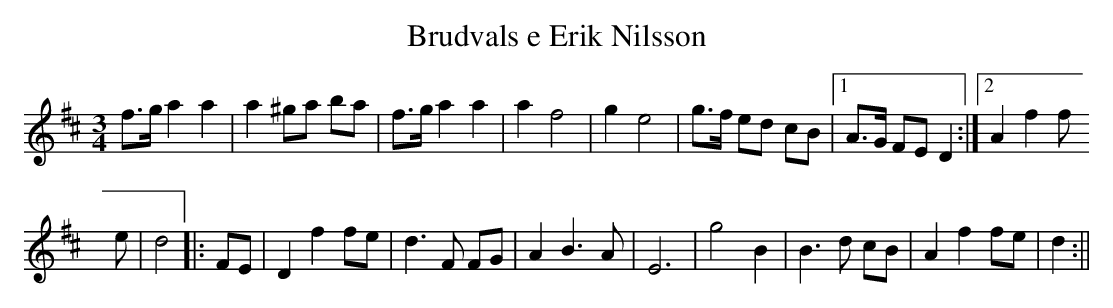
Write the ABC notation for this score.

X:1
T:Brudvals e Erik Nilsson
L:1/8
M:3/4
K:D
f>g a2 a2|a2 ^ga ba|f>g a2 a2|a2 f4|g2 e4|g>f ed cB|1A>G FE D2:|2A2 f2 f
e| d4|:FE|D2 f2 fe|d3F FG|A2 B3A|E6|g4 B2|B3d cB|A2 f2 fe|d2:||
